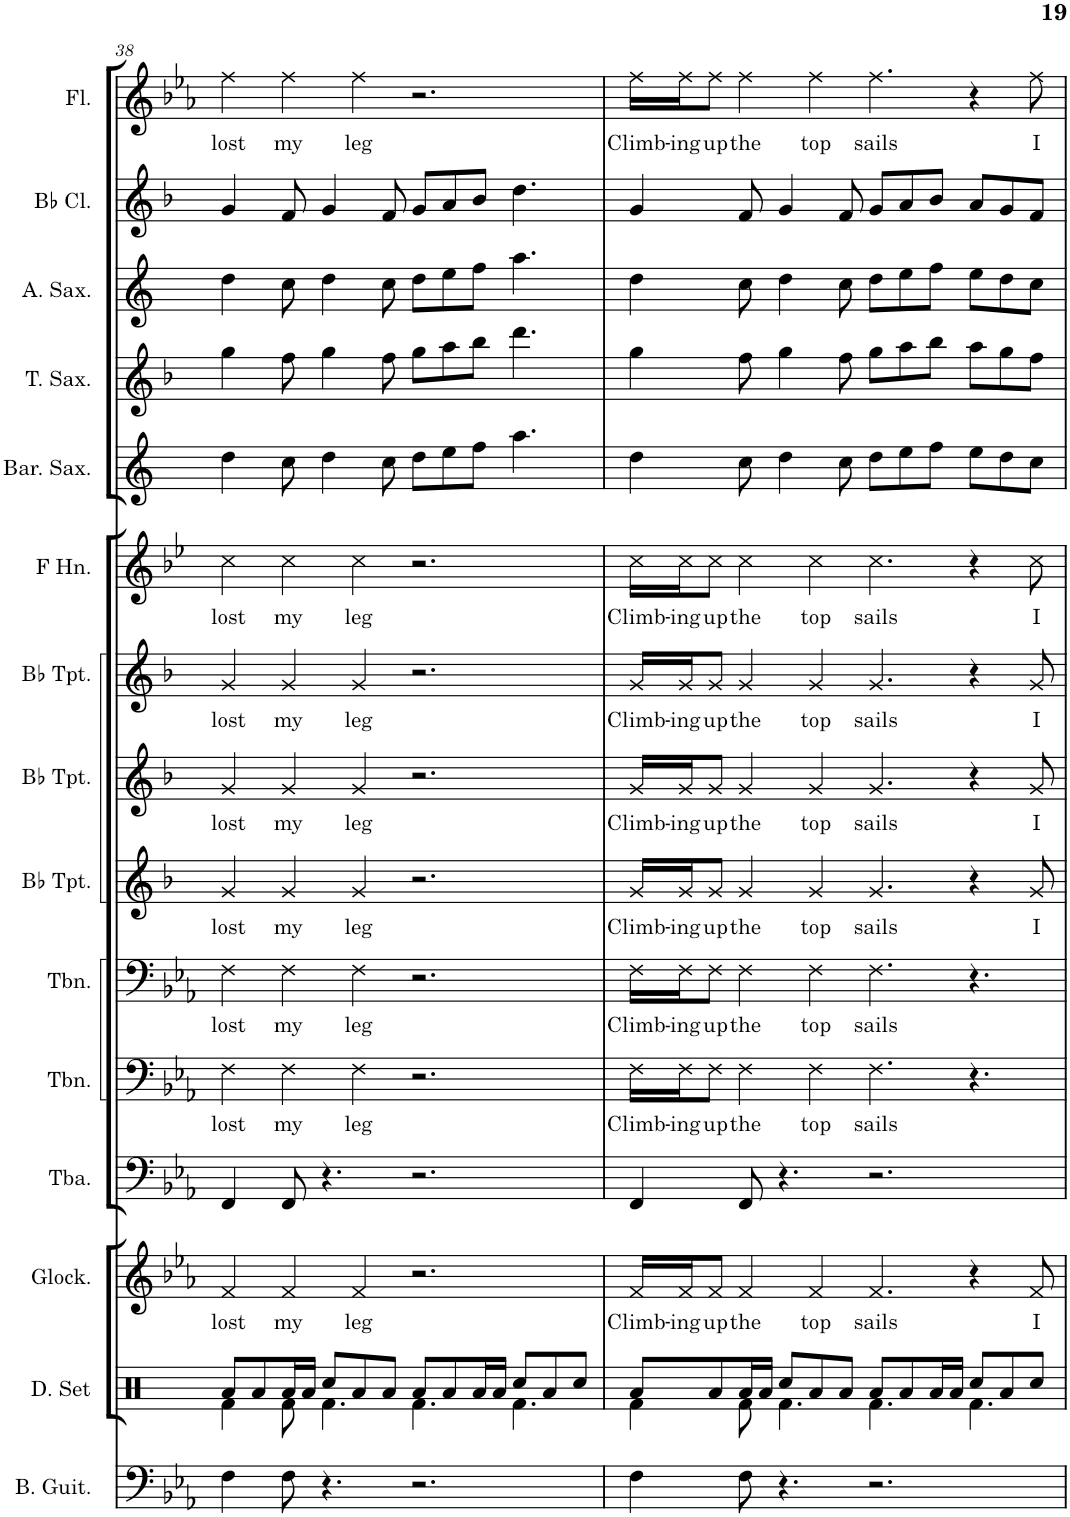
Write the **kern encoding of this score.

**kern	**kern	**kern	**text	**kern	**kern	**text	**kern	**text	**kern	**text	**kern	**text	**kern	**text	**kern	**text	**kern	**kern	**kern	**kern	**kern	**text
*part15	*part14	*part13	*part13	*part12	*part11	*part11	*part10	*part10	*part9	*part9	*part8	*part8	*part7	*part7	*part6	*part6	*part5	*part4	*part3	*part2	*part1	*part1
*staff15	*staff14	*staff13	*staff13	*staff12	*staff11	*staff11	*staff10	*staff10	*staff9	*staff9	*staff8	*staff8	*staff7	*staff7	*staff6	*staff6	*staff5	*staff4	*staff3	*staff2	*staff1	*staff1
*I"Bass Guitar	*I"Drumset	*I"Glockenspiel	*	*I"Tuba	*I"Trombone	*	*I"Trombone	*	*I"Bb Trumpet	*	*I"Bb Trumpet	*	*I"Bb Trumpet	*	*I"Horn in F	*	*I"Baritone Saxophone	*I"Tenor Saxophone	*I"Alto Saxophone	*I"Bb Clarinet	*I"Flute	*
*I'B. Guit.	*I'D. Set	*I'Glock.	*	*I'Tba.	*I'Tbn.	*	*I'Tbn.	*	*I'Bb Tpt.	*	*I'Bb Tpt.	*	*I'Bb Tpt.	*	*	*	*I'Bar. Sax.	*I'T. Sax.	*I'A. Sax.	*I'Bb Cl.	*I'Fl.	*
!!LO:PB:g=z
*clefF4	*clefX	*clefG2	*	*clefF4	*clefF4	*	*clefF4	*	*clefG2	*	*clefG2	*	*clefG2	*	*clefG2	*	*clefG2	*clefG2	*clefG2	*clefG2	*clefG2	*
*Trd7c12	*	*Trd-14c-24	*	*	*	*	*	*	*Trd1c2	*	*Trd1c2	*	*Trd1c2	*	*Trd4c7	*	*Trd12c21	*Trd8c14	*Trd5c9	*Trd1c2	*	*
*k[b-e-a-]	*k[]	*k[b-e-a-]	*	*k[b-e-a-]	*k[b-e-a-]	*	*k[b-e-a-]	*	*k[b-]	*	*k[b-]	*	*k[b-]	*	*k[b-e-]	*	*k[]	*k[b-]	*k[]	*k[b-]	*k[b-e-a-]	*
*M12/8	*M12/8	*M12/8	*	*M12/8	*M12/8	*	*M12/8	*	*M12/8	*	*M12/8	*	*M12/8	*	*M12/8	*	*M12/8	*M12/8	*M12/8	*M12/8	*M12/8	*
=38	=38	=38	=38	=38	=38	=38	=38	=38	=38	=38	=38	=38	=38	=38	=38	=38	=38	=38	=38	=38	=38	=38
*	*^	*	*	*	*	*	*	*	*	*	*	*	*	*	*	*	*	*	*	*	*	*
!	!	!	!	!LO:LY:b	!	!	!LO:LY:b	!	!LO:LY:b	!	!LO:LY:b	!	!LO:LY:b	!	!LO:LY:b	!	!LO:LY:b	!	!	!	!	!	!LO:LY:b
4F\	8Ra/L	4Rf\	4f/	lost	4FF/	4F\	lost	4F\	lost	4g/	lost	4g/	lost	4g/	lost	4cc\	lost	4dd\	4gg\	4dd\	4g/	4ff\	lost
.	8Ra/	.	.	.	.	.	.	.	.	.	.	.	.	.	.	.	.	.	.	.	.	.	.
!	!	!	!	!LO:LY:b	!	!	!LO:LY:b	!	!LO:LY:b	!	!LO:LY:b	!	!LO:LY:b	!	!LO:LY:b	!	!LO:LY:b	!	!	!	!	!	!LO:LY:b
8F\	16Ra/L	8Rf\	4f/	my	8FF/	4F\	my	4F\	my	4g/	my	4g/	my	4g/	my	4cc\	my	8cc\	8ff\	8cc\	8f/	4ff\	my
.	16Ra/JJ	.	.	.	.	.	.	.	.	.	.	.	.	.	.	.	.	.	.	.	.	.	.
4.r	8Rcc/L	4.Rf\	.	.	4.r	.	.	.	.	.	.	.	.	.	.	.	.	4dd\	4gg\	4dd\	4g/	.	.
!	!	!	!	!LO:LY:b	!	!	!LO:LY:b	!	!LO:LY:b	!	!LO:LY:b	!	!LO:LY:b	!	!LO:LY:b	!	!LO:LY:b	!	!	!	!	!	!LO:LY:b
.	8Ra/	.	4f/	leg	.	4F\	leg	4F\	leg	4g/	leg	4g/	leg	4g/	leg	4cc\	leg	.	.	.	.	4ff\	leg
.	8Ra/J	.	.	.	.	.	.	.	.	.	.	.	.	.	.	.	.	8cc\	8ff\	8cc\	8f/	.	.
2.r	8Ra/L	4.Rf\	2.r	.	2.r	2.r	.	2.r	.	2.r	.	2.r	.	2.r	.	2.r	.	8dd\L	8gg\L	8dd\L	8g/L	2.r	.
.	8Ra/	.	.	.	.	.	.	.	.	.	.	.	.	.	.	.	.	8ee\	8aa\	8ee\	8a/	.	.
.	16Ra/L	.	.	.	.	.	.	.	.	.	.	.	.	.	.	.	.	8ff\J	8bb-\J	8ff\J	8b-/J	.	.
.	16Ra/JJ	.	.	.	.	.	.	.	.	.	.	.	.	.	.	.	.	.	.	.	.	.	.
.	8Rcc/L	4.Rf\	.	.	.	.	.	.	.	.	.	.	.	.	.	.	.	4.aa\	4.ddd\	4.aa\	4.dd\	.	.
.	8Ra/	.	.	.	.	.	.	.	.	.	.	.	.	.	.	.	.	.	.	.	.	.	.
.	8Rcc/J	.	.	.	.	.	.	.	.	.	.	.	.	.	.	.	.	.	.	.	.	.	.
=39	=39	=39	=39	=39	=39	=39	=39	=39	=39	=39	=39	=39	=39	=39	=39	=39	=39	=39	=39	=39	=39	=39	=39
!	!	!	!	!LO:LY:b	!	!	!LO:LY:b	!	!LO:LY:b	!	!LO:LY:b	!	!LO:LY:b	!	!LO:LY:b	!	!LO:LY:b	!	!	!	!	!	!LO:LY:b
4F\	8Ra/L	4Rf\	16f/LL	Climb-	4FF/	16F\LL	Climb-	16F\LL	Climb-	16g/LL	Climb-	16g/LL	Climb-	16g/LL	Climb-	16cc\LL	Climb-	4dd\	4gg\	4dd\	4g/	16ff\LL	Climb-
!	!	!	!	!LO:LY:b	!	!	!LO:LY:b	!	!LO:LY:b	!	!LO:LY:b	!	!LO:LY:b	!	!LO:LY:b	!	!LO:LY:b	!	!	!	!	!	!LO:LY:b
.	.	.	16f/J	-ing	.	16F\J	-ing	16F\J	-ing	16g/J	-ing	16g/J	-ing	16g/J	-ing	16cc\J	-ing	.	.	.	.	16ff\J	-ing
!	!	!	!	!LO:LY:b	!	!	!LO:LY:b	!	!LO:LY:b	!	!LO:LY:b	!	!LO:LY:b	!	!LO:LY:b	!	!LO:LY:b	!	!	!	!	!	!LO:LY:b
.	8Ra/	.	8f/J	up	.	8F\J	up	8F\J	up	8g/J	up	8g/J	up	8g/J	up	8cc\J	up	.	.	.	.	8ff\J	up
!	!	!	!	!LO:LY:b	!	!	!LO:LY:b	!	!LO:LY:b	!	!LO:LY:b	!	!LO:LY:b	!	!LO:LY:b	!	!LO:LY:b	!	!	!	!	!	!LO:LY:b
8F\	16Ra/L	8Rf\	4f/	the	8FF/	4F\	the	4F\	the	4g/	the	4g/	the	4g/	the	4cc\	the	8cc\	8ff\	8cc\	8f/	4ff\	the
.	16Ra/JJ	.	.	.	.	.	.	.	.	.	.	.	.	.	.	.	.	.	.	.	.	.	.
4.r	8Rcc/L	4.Rf\	.	.	4.r	.	.	.	.	.	.	.	.	.	.	.	.	4dd\	4gg\	4dd\	4g/	.	.
!	!	!	!	!LO:LY:b	!	!	!LO:LY:b	!	!LO:LY:b	!	!LO:LY:b	!	!LO:LY:b	!	!LO:LY:b	!	!LO:LY:b	!	!	!	!	!	!LO:LY:b
.	8Ra/	.	4f/	top	.	4F\	top	4F\	top	4g/	top	4g/	top	4g/	top	4cc\	top	.	.	.	.	4ff\	top
.	8Ra/J	.	.	.	.	.	.	.	.	.	.	.	.	.	.	.	.	8cc\	8ff\	8cc\	8f/	.	.
!	!	!	!	!LO:LY:b	!	!	!LO:LY:b	!	!LO:LY:b	!	!LO:LY:b	!	!LO:LY:b	!	!LO:LY:b	!	!LO:LY:b	!	!	!	!	!	!LO:LY:b
2.r	8Ra/L	4.Rf\	4.f/	sails	2.r	4.F\	sails	4.F\	sails	4.g/	sails	4.g/	sails	4.g/	sails	4.cc\	sails	8dd\L	8gg\L	8dd\L	8g/L	4.ff\	sails
.	8Ra/	.	.	.	.	.	.	.	.	.	.	.	.	.	.	.	.	8ee\	8aa\	8ee\	8a/	.	.
.	16Ra/L	.	.	.	.	.	.	.	.	.	.	.	.	.	.	.	.	8ff\J	8bb-\J	8ff\J	8b-/J	.	.
.	16Ra/JJ	.	.	.	.	.	.	.	.	.	.	.	.	.	.	.	.	.	.	.	.	.	.
.	8Rcc/L	4.Rf\	4r	.	.	4.r	.	4.r	.	4r	.	4r	.	4r	.	4r	.	8ee\L	8aa\L	8ee\L	8a/L	4r	.
.	8Ra/	.	.	.	.	.	.	.	.	.	.	.	.	.	.	.	.	8dd\	8gg\	8dd\	8g/	.	.
!	!	!	!	!LO:LY:b	!	!	!	!	!	!	!LO:LY:b	!	!LO:LY:b	!	!LO:LY:b	!	!LO:LY:b	!	!	!	!	!	!LO:LY:b
.	8Rcc/J	.	8f/	I	.	.	.	.	.	8g/	I	8g/	I	8g/	I	8cc\	I	8cc\J	8ff\J	8cc\J	8f/J	8ff\	I
*	*v	*v	*	*	*	*	*	*	*	*	*	*	*	*	*	*	*	*	*	*	*	*	*
=	=	=	=	=	=	=	=	=	=	=	=	=	=	=	=	=	=	=	=	=	=	=
*-	*-	*-	*-	*-	*-	*-	*-	*-	*-	*-	*-	*-	*-	*-	*-	*-	*-	*-	*-	*-	*-	*-
